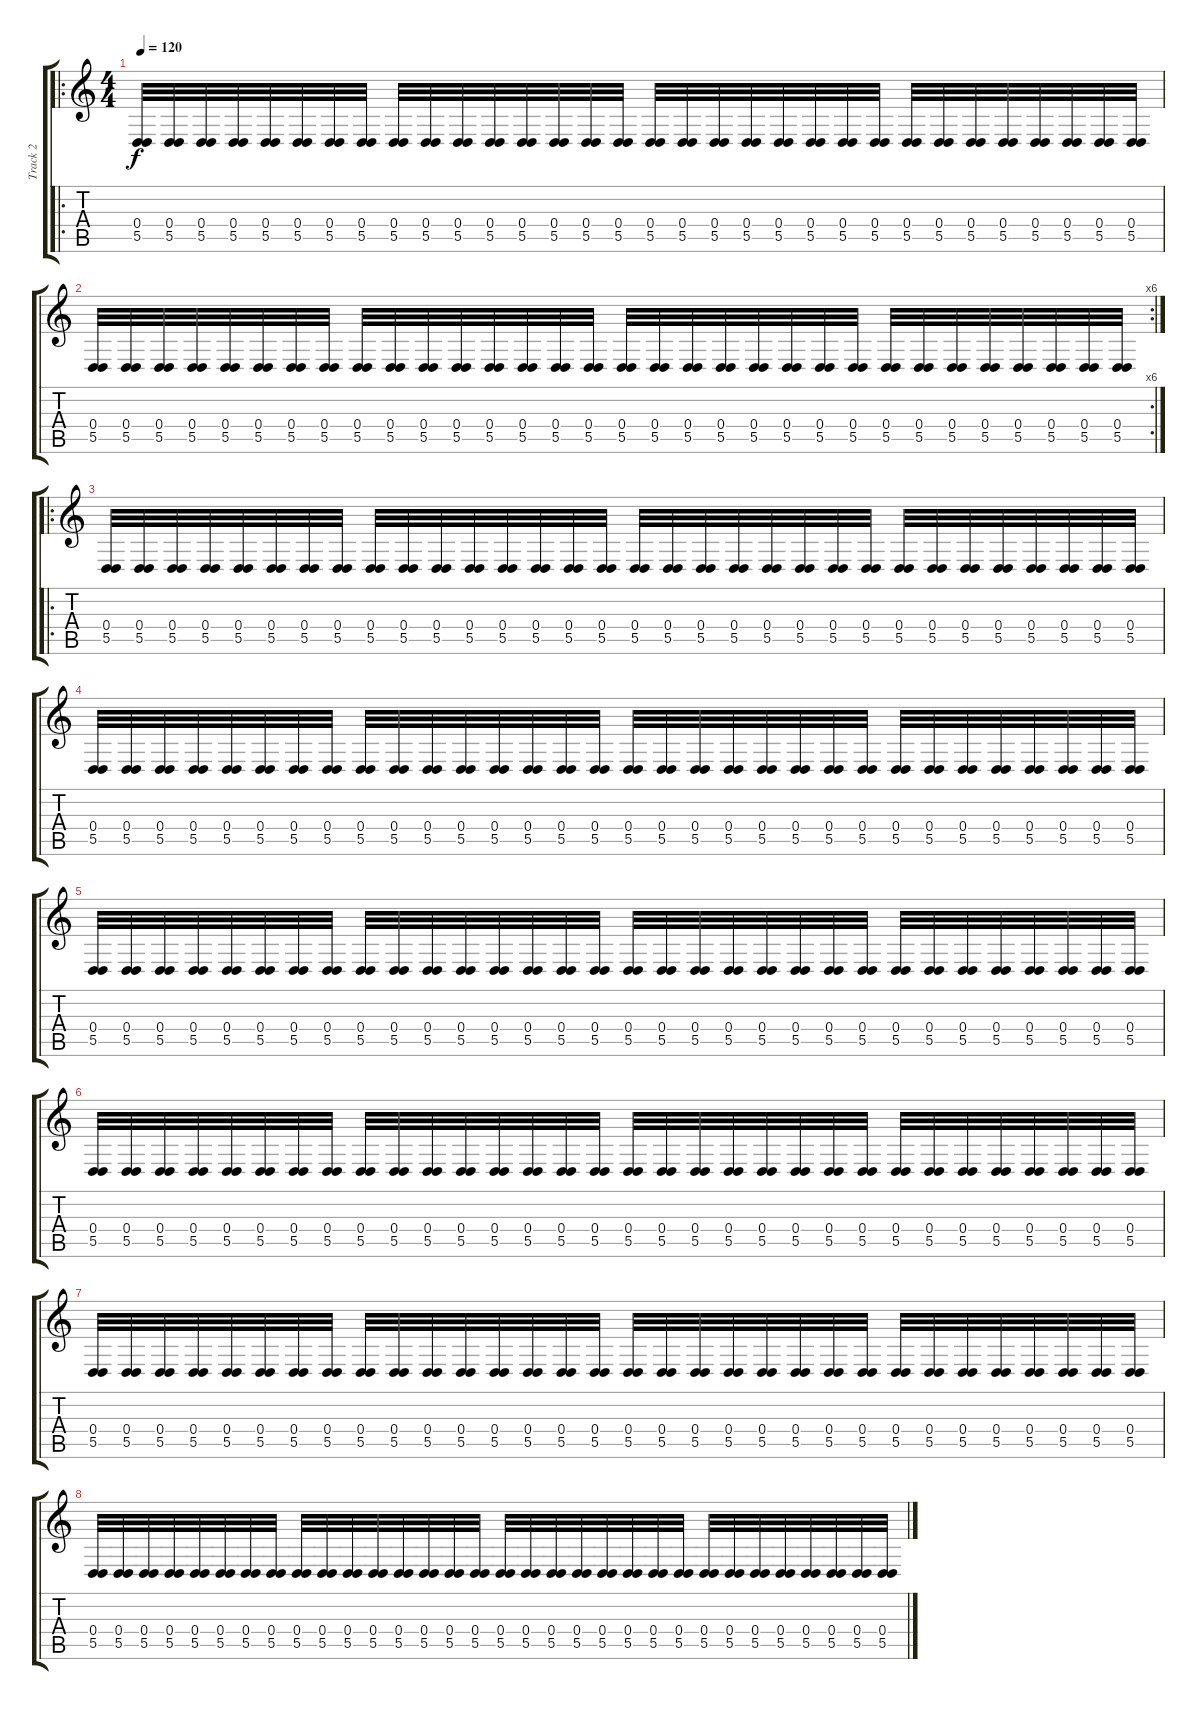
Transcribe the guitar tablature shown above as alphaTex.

\track ("Track 2" "Track 2") {instrument pad7halo}
\staff {score tabs}
\tuning (E4 B3 G3 D3 A2 E2) {hide}
\ro
\ts (4 4)
\tempo 120
\clef g2
\ks c
(0.4 5.5).32{dy f} (0.4 5.5).32 (0.4 5.5).32 (0.4 5.5).32 (0.4 5.5).32 (0.4 5.5).32 (0.4 5.5).32 (0.4 5.5).32 (0.4 5.5).32 (0.4 5.5).32 (0.4 5.5).32 (0.4 5.5).32 (0.4 5.5).32 (0.4 5.5).32 (0.4 5.5).32 (0.4 5.5).32 (0.4 5.5).32 (0.4 5.5).32 (0.4 5.5).32 (0.4 5.5).32 (0.4 5.5).32 (0.4 5.5).32 (0.4 5.5).32 (0.4 5.5).32 (0.4 5.5).32 (0.4 5.5).32 (0.4 5.5).32 (0.4 5.5).32 (0.4 5.5).32 (0.4 5.5).32 (0.4 5.5).32 (0.4 5.5).32 |
\rc 6
(0.4 5.5).32 (0.4 5.5).32 (0.4 5.5).32 (0.4 5.5).32 (0.4 5.5).32 (0.4 5.5).32 (0.4 5.5).32 (0.4 5.5).32 (0.4 5.5).32 (0.4 5.5).32 (0.4 5.5).32 (0.4 5.5).32 (0.4 5.5).32 (0.4 5.5).32 (0.4 5.5).32 (0.4 5.5).32 (0.4 5.5).32 (0.4 5.5).32 (0.4 5.5).32 (0.4 5.5).32 (0.4 5.5).32 (0.4 5.5).32 (0.4 5.5).32 (0.4 5.5).32 (0.4 5.5).32 (0.4 5.5).32 (0.4 5.5).32 (0.4 5.5).32 (0.4 5.5).32 (0.4 5.5).32 (0.4 5.5).32 (0.4 5.5).32 |
\ro
(0.4 5.5).32 (0.4 5.5).32 (0.4 5.5).32 (0.4 5.5).32 (0.4 5.5).32 (0.4 5.5).32 (0.4 5.5).32 (0.4 5.5).32 (0.4 5.5).32 (0.4 5.5).32 (0.4 5.5).32 (0.4 5.5).32 (0.4 5.5).32 (0.4 5.5).32 (0.4 5.5).32 (0.4 5.5).32 (0.4 5.5).32 (0.4 5.5).32 (0.4 5.5).32 (0.4 5.5).32 (0.4 5.5).32 (0.4 5.5).32 (0.4 5.5).32 (0.4 5.5).32 (0.4 5.5).32 (0.4 5.5).32 (0.4 5.5).32 (0.4 5.5).32 (0.4 5.5).32 (0.4 5.5).32 (0.4 5.5).32 (0.4 5.5).32 |
(0.4 5.5).32 (0.4 5.5).32 (0.4 5.5).32 (0.4 5.5).32 (0.4 5.5).32 (0.4 5.5).32 (0.4 5.5).32 (0.4 5.5).32 (0.4 5.5).32 (0.4 5.5).32 (0.4 5.5).32 (0.4 5.5).32 (0.4 5.5).32 (0.4 5.5).32 (0.4 5.5).32 (0.4 5.5).32 (0.4 5.5).32 (0.4 5.5).32 (0.4 5.5).32 (0.4 5.5).32 (0.4 5.5).32 (0.4 5.5).32 (0.4 5.5).32 (0.4 5.5).32 (0.4 5.5).32 (0.4 5.5).32 (0.4 5.5).32 (0.4 5.5).32 (0.4 5.5).32 (0.4 5.5).32 (0.4 5.5).32 (0.4 5.5).32 |
(0.4 5.5).32 (0.4 5.5).32 (0.4 5.5).32 (0.4 5.5).32 (0.4 5.5).32 (0.4 5.5).32 (0.4 5.5).32 (0.4 5.5).32 (0.4 5.5).32 (0.4 5.5).32 (0.4 5.5).32 (0.4 5.5).32 (0.4 5.5).32 (0.4 5.5).32 (0.4 5.5).32 (0.4 5.5).32 (0.4 5.5).32 (0.4 5.5).32 (0.4 5.5).32 (0.4 5.5).32 (0.4 5.5).32 (0.4 5.5).32 (0.4 5.5).32 (0.4 5.5).32 (0.4 5.5).32 (0.4 5.5).32 (0.4 5.5).32 (0.4 5.5).32 (0.4 5.5).32 (0.4 5.5).32 (0.4 5.5).32 (0.4 5.5).32 |
(0.4 5.5).32 (0.4 5.5).32 (0.4 5.5).32 (0.4 5.5).32 (0.4 5.5).32 (0.4 5.5).32 (0.4 5.5).32 (0.4 5.5).32 (0.4 5.5).32 (0.4 5.5).32 (0.4 5.5).32 (0.4 5.5).32 (0.4 5.5).32 (0.4 5.5).32 (0.4 5.5).32 (0.4 5.5).32 (0.4 5.5).32 (0.4 5.5).32 (0.4 5.5).32 (0.4 5.5).32 (0.4 5.5).32 (0.4 5.5).32 (0.4 5.5).32 (0.4 5.5).32 (0.4 5.5).32 (0.4 5.5).32 (0.4 5.5).32 (0.4 5.5).32 (0.4 5.5).32 (0.4 5.5).32 (0.4 5.5).32 (0.4 5.5).32 |
(0.4 5.5).32 (0.4 5.5).32 (0.4 5.5).32 (0.4 5.5).32 (0.4 5.5).32 (0.4 5.5).32 (0.4 5.5).32 (0.4 5.5).32 (0.4 5.5).32 (0.4 5.5).32 (0.4 5.5).32 (0.4 5.5).32 (0.4 5.5).32 (0.4 5.5).32 (0.4 5.5).32 (0.4 5.5).32 (0.4 5.5).32 (0.4 5.5).32 (0.4 5.5).32 (0.4 5.5).32 (0.4 5.5).32 (0.4 5.5).32 (0.4 5.5).32 (0.4 5.5).32 (0.4 5.5).32 (0.4 5.5).32 (0.4 5.5).32 (0.4 5.5).32 (0.4 5.5).32 (0.4 5.5).32 (0.4 5.5).32 (0.4 5.5).32 |
(0.4 5.5).32 (0.4 5.5).32 (0.4 5.5).32 (0.4 5.5).32 (0.4 5.5).32 (0.4 5.5).32 (0.4 5.5).32 (0.4 5.5).32 (0.4 5.5).32 (0.4 5.5).32 (0.4 5.5).32 (0.4 5.5).32 (0.4 5.5).32 (0.4 5.5).32 (0.4 5.5).32 (0.4 5.5).32 (0.4 5.5).32 (0.4 5.5).32 (0.4 5.5).32 (0.4 5.5).32 (0.4 5.5).32 (0.4 5.5).32 (0.4 5.5).32 (0.4 5.5).32 (0.4 5.5).32 (0.4 5.5).32 (0.4 5.5).32 (0.4 5.5).32 (0.4 5.5).32 (0.4 5.5).32 (0.4 5.5).32 (0.4 5.5).32
